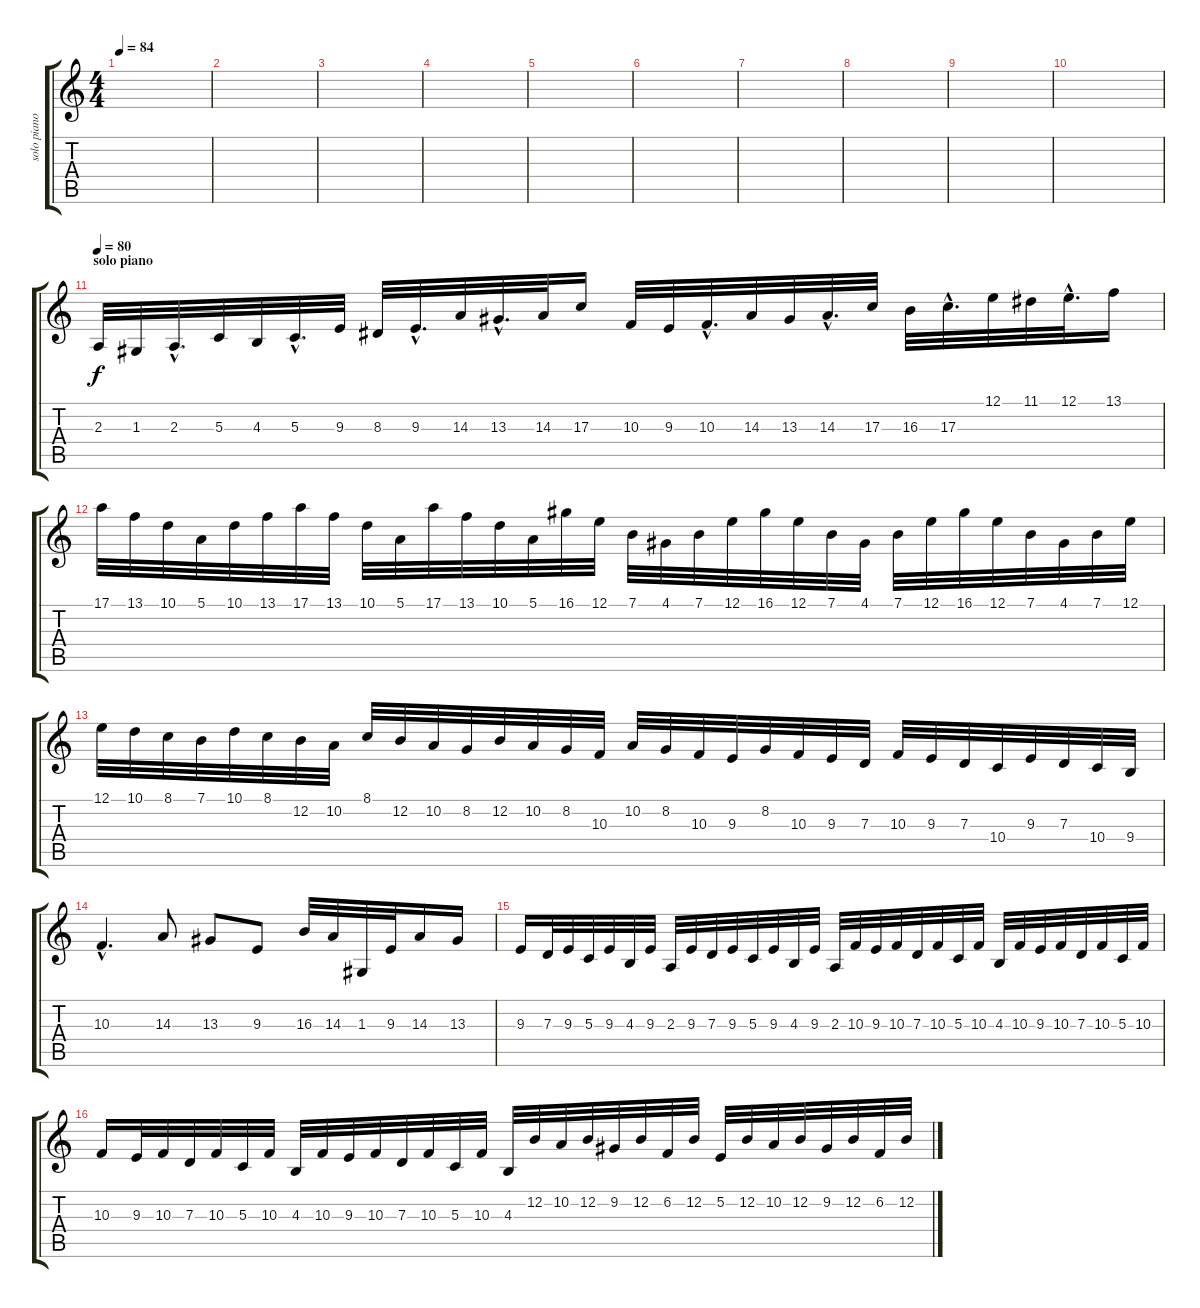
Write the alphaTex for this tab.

\track ("solo piano" "solo piano") {instrument acousticgrandpiano}
\staff {score tabs}
\tuning (E4 B3 G3 D3 A2 E2) {hide}
\ts (4 4)
\tempo 84
\clef g2
\ks c
|
|
|
|
|
|
|
|
|
|
\section ("" "solo piano")
\tempo 80
2.3.32 1.3.32 2.3{hac}.32{d} 5.3.32 4.3.32 5.3{hac}.32{d} 9.3.32 8.3.32 9.3{hac}.32{d} 14.3.32 13.3{hac}.32{d} 14.3.32 17.3.16 10.3.32 9.3.32 10.3{hac}.32{d} 14.3.32 13.3.32 14.3{hac}.32{d} 17.3.32 16.3.32 17.3{hac}.32{d} 12.1.32 11.1.32 12.1{hac}.32{d} 13.1.16 |
17.1.32 13.1.32 10.1.32 5.1.32 10.1.32 13.1.32 17.1.32 13.1.32 10.1.32 5.1.32 17.1.32 13.1.32 10.1.32 5.1.32 16.1.32 12.1.32 7.1.32 4.1.32 7.1.32 12.1.32 16.1.32 12.1.32 7.1.32 4.1.32 7.1.32 12.1.32 16.1.32 12.1.32 7.1.32 4.1.32 7.1.32 12.1.32 |
12.1.32 10.1.32 8.1.32 7.1.32 10.1.32 8.1.32 12.2.32 10.2.32 8.1.32 12.2.32 10.2.32 8.2.32 12.2.32 10.2.32 8.2.32 10.3.32 10.2.32 8.2.32 10.3.32 9.3.32 8.2.32 10.3.32 9.3.32 7.3.32 10.3.32 9.3.32 7.3.32 10.4.32 9.3.32 7.3.32 10.4.32 9.4.32 |
10.3{hac}.4{d} 14.3.8 13.3.8 9.3.8 16.3.32 14.3.32 1.3.32 9.3.32 14.3.16 13.3.16 |
9.3.16 7.3.32 9.3.32 5.3.32 9.3.32 4.3.32 9.3.32 2.3.32 9.3.32 7.3.32 9.3.32 5.3.32 9.3.32 4.3.32 9.3.32 2.3.32 10.3.32 9.3.32 10.3.32 7.3.32 10.3.32 5.3.32 10.3.32 4.3.32 10.3.32 9.3.32 10.3.32 7.3.32 10.3.32 5.3.32 10.3.32 |
10.3.16 9.3.32 10.3.32 7.3.32 10.3.32 5.3.32 10.3.32 4.3.32 10.3.32 9.3.32 10.3.32 7.3.32 10.3.32 5.3.32 10.3.32 4.3.32 12.2.32 10.2.32 12.2.32 9.2.32 12.2.32 6.2.32 12.2.32 5.2.32 12.2.32 10.2.32 12.2.32 9.2.32 12.2.32 6.2.32 12.2.32
